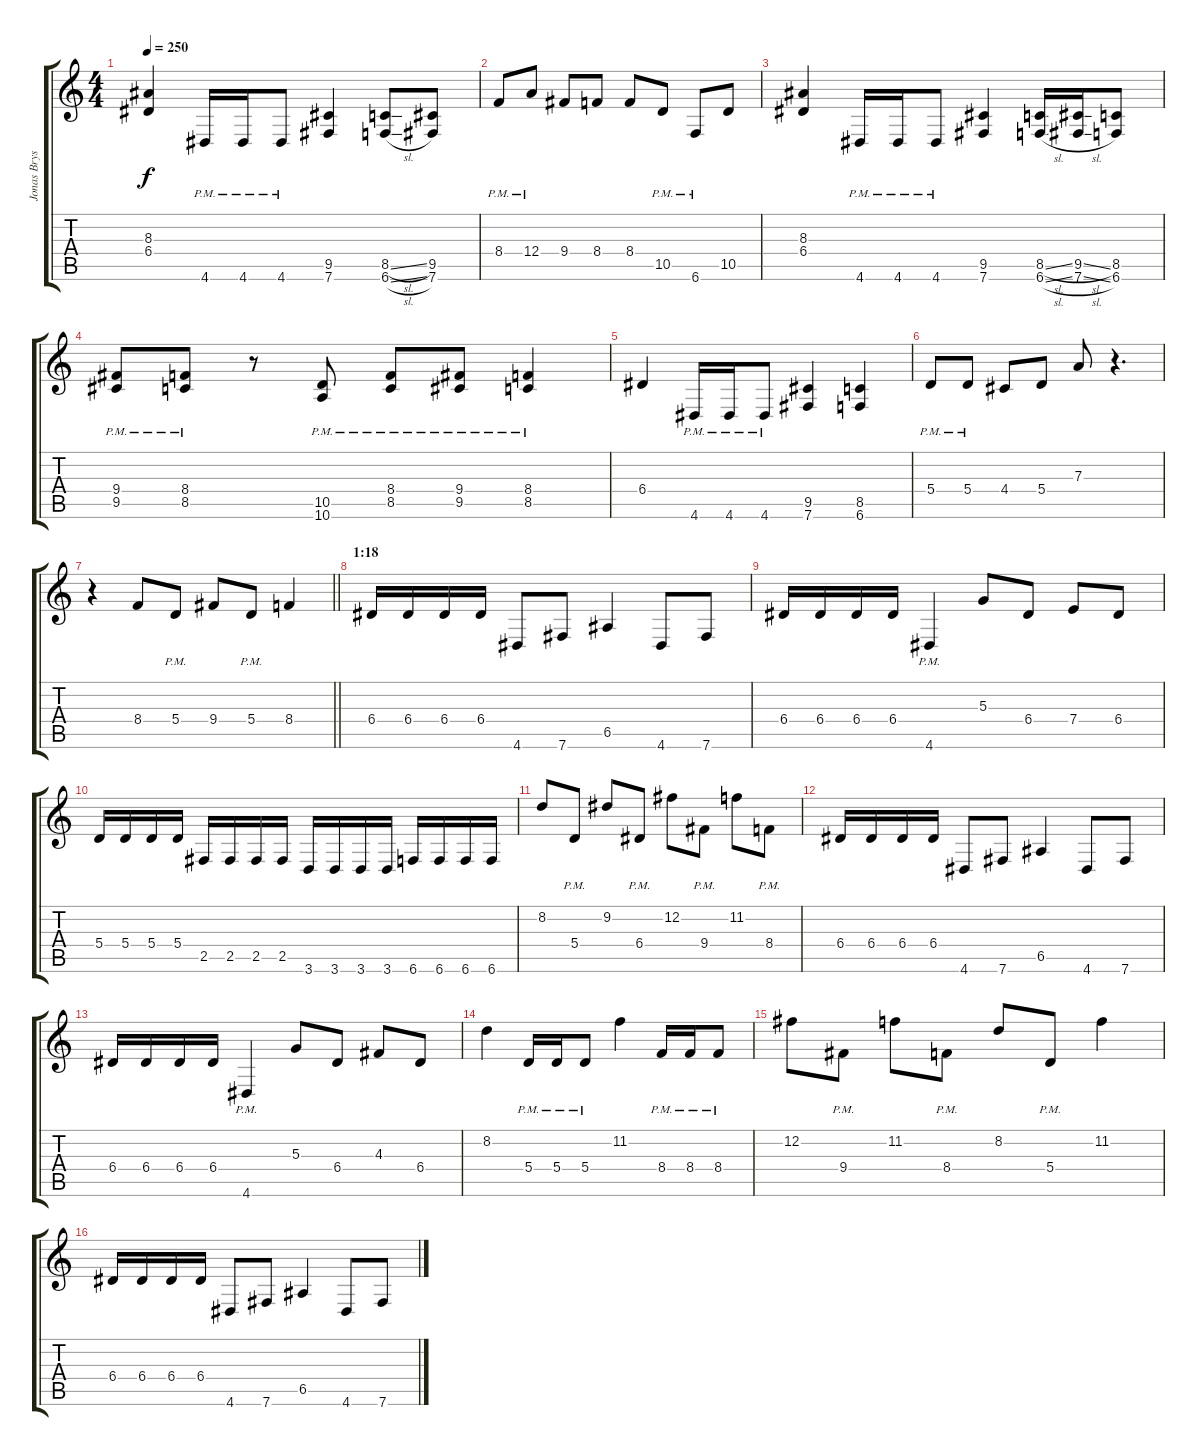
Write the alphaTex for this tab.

\track ("Jonas Bryssling" "Jonas Brys") {instrument distortionguitar}
\staff {score tabs}
\tuning (B3 Gb3 D3 A2 E2 B1) {hide}
\ts (4 4)
\tempo 250
\clef g2
\ks c
(8.3 6.4).4{dy f} 4.6{pm}.16 4.6{pm}.16 4.6{pm}.8 (9.5 7.6).4 (8.5{sl} 6.6{sl}).8 (9.5 7.6).8 |
8.4{pm}.8 12.4{pm}.8 9.4.8 8.4.8 8.4.8 10.5{pm}.8 6.6{pm}.8 10.5.8 |
(8.3 6.4).4 4.6{pm}.16 4.6{pm}.16 4.6{pm}.8 (9.5 7.6).4 (8.5{sl} 6.6{sl}).16 (9.5{sl} 7.6{sl}).16 (8.5 6.6).8 |
(9.4{pm} 9.5{pm}).8 (8.4{pm} 8.5{pm}).8 r.8 (10.5{pm} 10.6).8 (8.4{pm} 8.5).8 (9.4{pm} 9.5).8 (8.4{pm} 8.5).4 |
6.4.4 4.6{pm}.16 4.6{pm}.16 4.6{pm}.8 (9.5 7.6).4 (8.5 6.6).4 |
5.4{pm}.8 5.4{pm}.8 4.4.8 5.4.8 7.3.8 r.4{d} |
\barLineRight lightlight
r.4 8.4.8 5.4{pm}.8 9.4.8 5.4{pm}.8 8.4.4 |
\section ("" "1:18")
6.4.16 6.4.16 6.4.16 6.4.16 4.6.8 7.6.8 6.5.4 4.6.8 7.6.8 |
6.4.16 6.4.16 6.4.16 6.4.16 4.6{pm}.4 5.3.8 6.4.8 7.4.8 6.4.8 |
5.4.16 5.4.16 5.4.16 5.4.16 2.5.16 2.5.16 2.5.16 2.5.16 3.6.16 3.6.16 3.6.16 3.6.16 6.6.16 6.6.16 6.6.16 6.6.16 |
8.2.8 5.4{pm}.8 9.2.8 6.4{pm}.8 12.2.8 9.4{pm}.8 11.2.8 8.4{pm}.8 |
6.4.16 6.4.16 6.4.16 6.4.16 4.6.8 7.6.8 6.5.4 4.6.8 7.6.8 |
6.4.16 6.4.16 6.4.16 6.4.16 4.6{pm}.4 5.3.8 6.4.8 4.3.8 6.4.8 |
8.2.4 5.4{pm}.16 5.4{pm}.16 5.4{pm}.8 11.2.4 8.4{pm}.16 8.4{pm}.16 8.4{pm}.8 |
12.2.8 9.4{pm}.8 11.2.8 8.4{pm}.8 8.2.8 5.4{pm}.8 11.2.4 |
6.4.16 6.4.16 6.4.16 6.4.16 4.6.8 7.6.8 6.5.4 4.6.8 7.6.8
